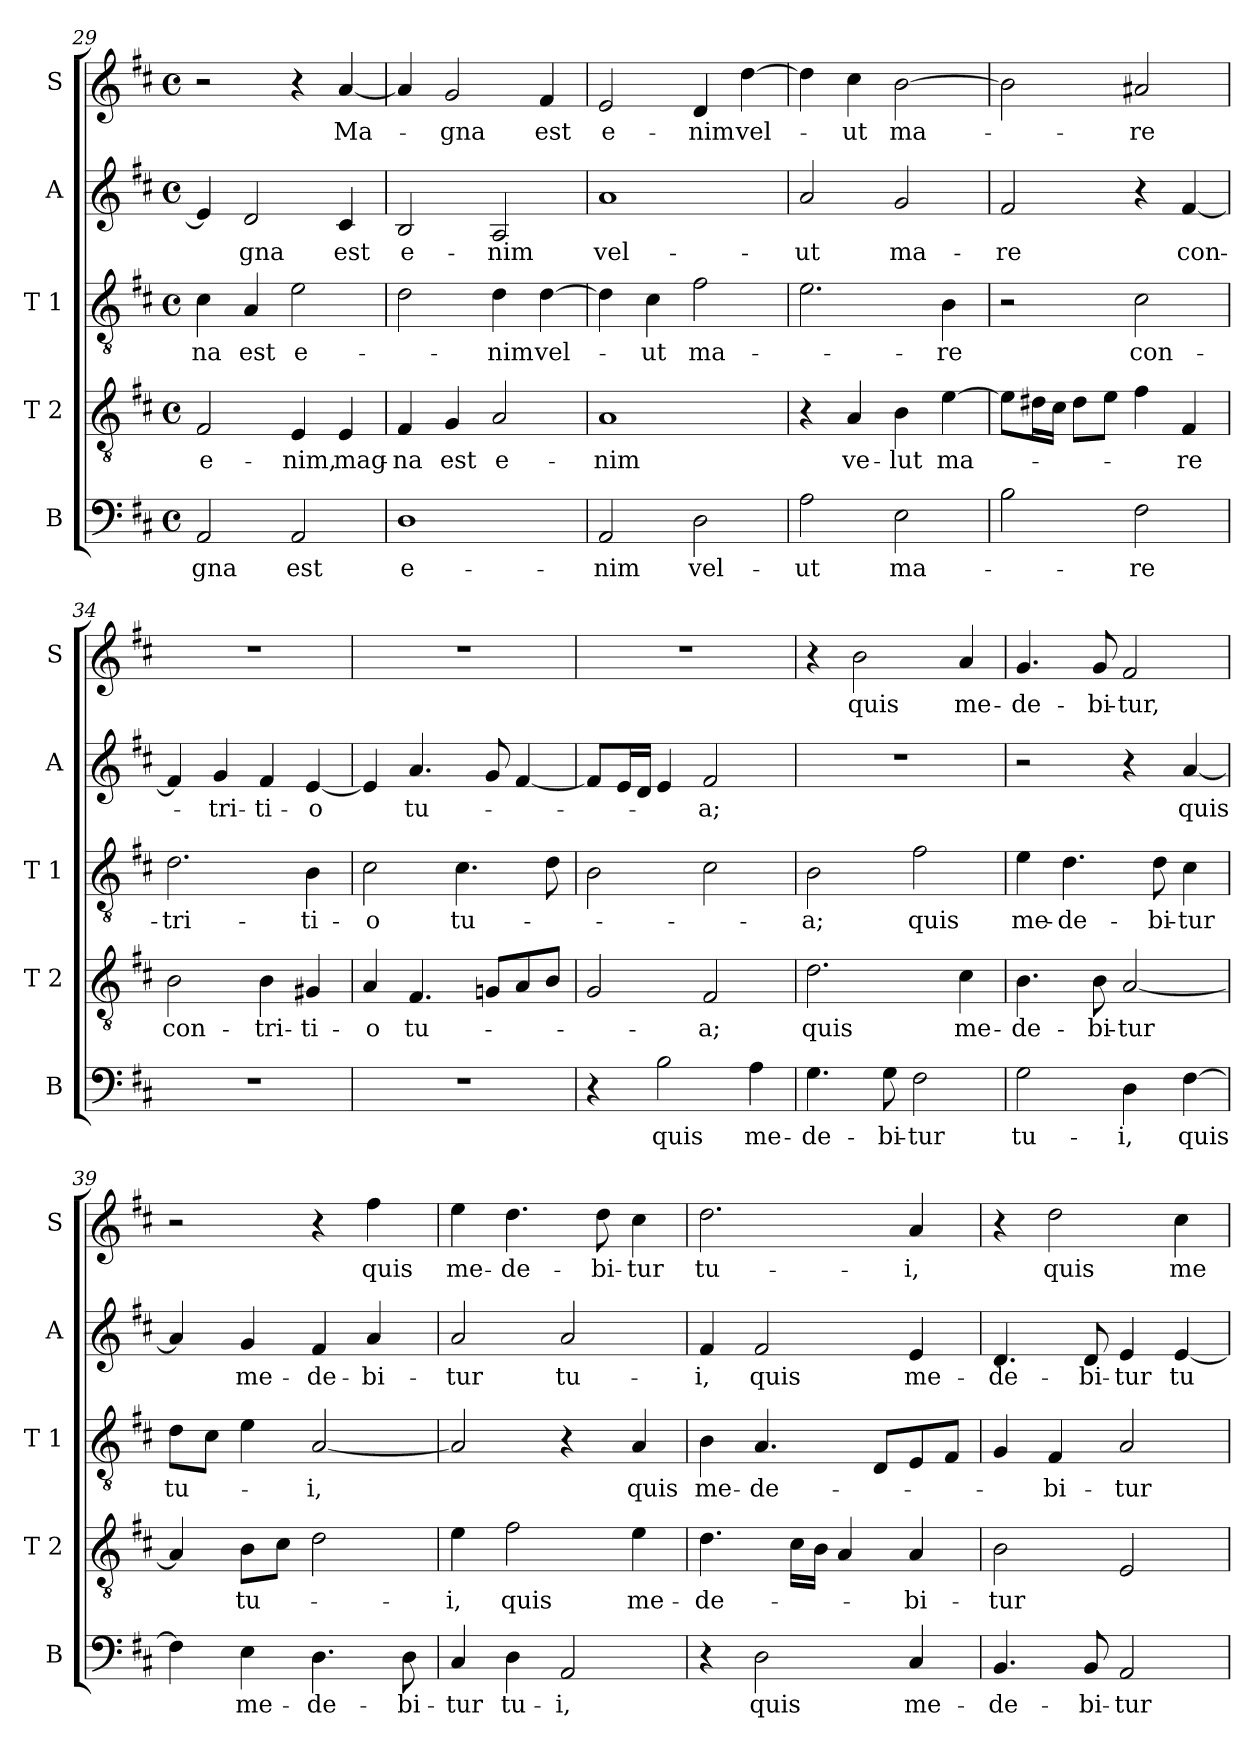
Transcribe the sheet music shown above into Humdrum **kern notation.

**kern	**text	**kern	**text	**kern	**text	**kern	**text	**kern	**text
*part5	*part5	*part4	*part4	*part3	*part3	*part2	*part2	*part1	*part1
*staff5	*staff5	*staff4	*staff4	*staff3	*staff3	*staff2	*staff2	*staff1	*staff1
*I"B	*	*I"T 2	*	*I"T 1	*	*I"A	*	*I"S	*
*I'B	*	*I'T 2	*	*I'T 1	*	*I'A	*	*I'S	*
*clefF4	*	*clefGv2	*	*clefGv2	*	*clefG2	*	*clefG2	*
*k[f#c#]	*	*k[f#c#]	*	*k[f#c#]	*	*k[f#c#]	*	*k[f#c#]	*
*b:	*	*b:	*	*b:	*	*b:	*	*b:	*
*M4/4	*	*M4/4	*	*M4/4	*	*M4/4	*	*M4/4	*
*met(c)	*	*met(c)	*	*met(c)	*	*met(c)	*	*met(c)	*
=29	=29	=29	=29	=29	=29	=29	=29	=29	=29
!	!LO:LY:b	!	!LO:LY:b	!	!LO:LY:b	!	!	!	!
2AA/	-gna	2F#/	e-	4c#\	-na	4e/]	.	2r	.
!	!	!	!	!	!LO:LY:b	!	!LO:LY:b	!	!
.	.	.	.	4A/	est	2d/	-gna	.	.
!	!LO:LY:b	!	!LO:LY:b	!	!LO:LY:b	!	!	!	!
2AA/	est	4E/	-nim,	2e\	e-	.	.	4r	.
!	!	!	!LO:LY:b	!	!	!	!LO:LY:b	!	!LO:LY:b
.	.	4E/	mag-	.	.	4c#/	est	[4a/	Ma-
=30	=30	=30	=30	=30	=30	=30	=30	=30	=30
!	!LO:LY:b	!	!LO:LY:b	!	!	!	!LO:LY:b	!	!
1D	e-	4F#/	-na	2d\	.	2B/	e-	4a/]	.
!	!	!	!LO:LY:b	!	!	!	!	!	!LO:LY:b
.	.	4G/	est	.	.	.	.	2g/	-gna
!	!	!	!LO:LY:b	!	!LO:LY:b	!	!LO:LY:b	!	!
.	.	2A/	e-	4d\	-nim	2A/	-nim	.	.
!	!	!	!	!	!LO:LY:b	!	!	!	!LO:LY:b
.	.	.	.	[4d\	vel-	.	.	4f#/	est
=31	=31	=31	=31	=31	=31	=31	=31	=31	=31
!	!LO:LY:b	!	!LO:LY:b	!	!	!	!LO:LY:b	!	!LO:LY:b
2AA/	-nim	1A	-nim	4d\]	.	1a	vel-	2e/	e-
!	!	!	!	!	!LO:LY:b	!	!	!	!
.	.	.	.	4c#\	-ut	.	.	.	.
!	!LO:LY:b	!	!	!	!LO:LY:b	!	!	!	!LO:LY:b
2D\	vel-	.	.	2f#\	ma-	.	.	4d/	-nim
!	!	!	!	!	!	!	!	!	!LO:LY:b
.	.	.	.	.	.	.	.	[4dd\	vel-
=32	=32	=32	=32	=32	=32	=32	=32	=32	=32
!	!LO:LY:b	!	!	!	!	!	!LO:LY:b	!	!
2A\	-ut	4r	.	2.e\	.	2a/	-ut	4dd\]	.
!	!	!	!LO:LY:b	!	!	!	!	!	!LO:LY:b
.	.	4A/	ve-	.	.	.	.	4cc#\	-ut
!	!LO:LY:b	!	!LO:LY:b	!	!	!	!LO:LY:b	!	!LO:LY:b
2E\	ma-	4B\	-lut	.	.	2g/	ma-	[2b\	ma-
!	!	!	!LO:LY:b	!	!LO:LY:b	!	!	!	!
.	.	[4e\	ma-	4B\	-re	.	.	.	.
!!LO:LB:g=z
=33	=33	=33	=33	=33	=33	=33	=33	=33	=33
!	!	!	!	!	!	!	!LO:LY:b	!	!
2B\	.	8e\L]	.	2r	.	2f#/	-re	2b\]	.
.	.	16d#X\L	.	.	.	.	.	.	.
.	.	16c#\JJ	.	.	.	.	.	.	.
.	.	8d#\L	.	.	.	.	.	.	.
.	.	8e\J	.	.	.	.	.	.	.
!	!LO:LY:b	!	!	!	!LO:LY:b	!	!	!	!LO:LY:b
2F#\	-re	4f#\	.	2c#\	con-	4r	.	2a#X/	-re
!	!	!	!LO:LY:b	!	!	!	!LO:LY:b	!	!
.	.	4F#/	-re	.	.	[4f#/	con-	.	.
=34	=34	=34	=34	=34	=34	=34	=34	=34	=34
!	!	!	!LO:LY:b	!	!LO:LY:b	!	!	!	!
1r	.	2B\	con-	2.d\	-tri-	4f#/]	.	1r	.
!	!	!	!	!	!	!	!LO:LY:b	!	!
.	.	.	.	.	.	4g/	-tri-	.	.
!	!	!	!LO:LY:b	!	!	!	!LO:LY:b	!	!
.	.	4B\	-tri-	.	.	4f#/	-ti-	.	.
!	!	!	!LO:LY:b	!	!LO:LY:b	!	!LO:LY:b	!	!
.	.	4G#X/	-ti-	4B\	-ti-	[4e/	-o	.	.
=35	=35	=35	=35	=35	=35	=35	=35	=35	=35
!	!	!	!LO:LY:b	!	!LO:LY:b	!	!	!	!
1r	.	4A/	-o	2c#\	-o	4e/]	.	1r	.
!	!	!	!LO:LY:b	!	!	!	!LO:LY:b	!	!
.	.	4.F#/	tu-	.	.	4.a/	tu-	.	.
!	!	!	!	!	!LO:LY:b	!	!	!	!
.	.	.	.	4.c#\	tu-	.	.	.	.
.	.	8Gn/L	.	.	.	8g/	.	.	.
.	.	8A/	.	.	.	[4f#/	.	.	.
.	.	8B/J	.	8d\	.	.	.	.	.
=36	=36	=36	=36	=36	=36	=36	=36	=36	=36
4r	.	2G/	.	2B\	.	8f#/L]	.	1r	.
.	.	.	.	.	.	16e/L	.	.	.
.	.	.	.	.	.	16d/JJ	.	.	.
!	!LO:LY:b	!	!	!	!	!	!	!	!
2B\	quis	.	.	.	.	4e/	.	.	.
!	!	!	!LO:LY:b	!	!	!	!LO:LY:b	!	!
.	.	2F#/	-a;	2c#\	.	2f#/	-a;	.	.
!	!LO:LY:b	!	!	!	!	!	!	!	!
4A\	me-	.	.	.	.	.	.	.	.
=37	=37	=37	=37	=37	=37	=37	=37	=37	=37
!	!LO:LY:b	!	!LO:LY:b	!	!LO:LY:b	!	!	!	!
4.G\	-de-	2.d\	quis	2B\	-a;	1r	.	4r	.
!	!	!	!	!	!	!	!	!	!LO:LY:b
.	.	.	.	.	.	.	.	2b\	quis
!	!LO:LY:b	!	!	!	!	!	!	!	!
8G\	-bi-	.	.	.	.	.	.	.	.
!	!LO:LY:b	!	!	!	!LO:LY:b	!	!	!	!
2F#\	-tur	.	.	2f#\	quis	.	.	.	.
!	!	!	!LO:LY:b	!	!	!	!	!	!LO:LY:b
.	.	4c#\	me-	.	.	.	.	4a/	me-
=38	=38	=38	=38	=38	=38	=38	=38	=38	=38
!	!LO:LY:b	!	!LO:LY:b	!	!LO:LY:b	!	!	!	!LO:LY:b
2G\	tu-	4.B\	-de-	4e\	me-	2r	.	4.g/	-de-
!	!	!	!	!	!LO:LY:b	!	!	!	!
.	.	.	.	4.d\	-de-	.	.	.	.
!	!	!	!LO:LY:b	!	!	!	!	!	!LO:LY:b
.	.	8B\	-bi-	.	.	.	.	8g/	-bi-
!	!LO:LY:b	!	!LO:LY:b	!	!	!	!	!	!LO:LY:b
4D\	-i,	[2A/	-tur	.	.	4r	.	2f#/	-tur,
!	!	!	!	!	!LO:LY:b	!	!	!	!
.	.	.	.	8d\	-bi-	.	.	.	.
!	!LO:LY:b	!	!	!	!LO:LY:b	!	!LO:LY:b	!	!
[4F#\	quis	.	.	4c#\	-tur	[4a/	quis	.	.
!!LO:PB:g=z
=39	=39	=39	=39	=39	=39	=39	=39	=39	=39
!	!	!	!	!	!LO:LY:b	!	!	!	!
4F#\]	.	4A/]	.	8d\L	tu-	4a/]	.	2r	.
.	.	.	.	8c#\J	.	.	.	.	.
!	!LO:LY:b	!	!LO:LY:b	!	!	!	!LO:LY:b	!	!
4E\	me-	8B\L	tu-	4e\	.	4g/	me-	.	.
.	.	8c#\J	.	.	.	.	.	.	.
!	!LO:LY:b	!	!	!	!LO:LY:b	!	!LO:LY:b	!	!
4.D\	-de-	2d\	.	[2A/	-i,	4f#/	-de-	4r	.
!	!	!	!	!	!	!	!LO:LY:b	!	!LO:LY:b
.	.	.	.	.	.	4a/	-bi-	4ff#\	quis
!	!LO:LY:b	!	!	!	!	!	!	!	!
8D\	-bi-	.	.	.	.	.	.	.	.
=40	=40	=40	=40	=40	=40	=40	=40	=40	=40
!	!LO:LY:b	!	!LO:LY:b	!	!	!	!LO:LY:b	!	!LO:LY:b
4C#/	-tur	4e\	-i,	2A/]	.	2a/	-tur	4ee\	me-
!	!LO:LY:b	!	!LO:LY:b	!	!	!	!	!	!LO:LY:b
4D\	tu-	2f#\	quis	.	.	.	.	4.dd\	-de-
!	!LO:LY:b	!	!	!	!	!	!LO:LY:b	!	!
2AA/	-i,	.	.	4r	.	2a/	tu-	.	.
!	!	!	!	!	!	!	!	!	!LO:LY:b
.	.	.	.	.	.	.	.	8dd\	-bi-
!	!	!	!LO:LY:b	!	!LO:LY:b	!	!	!	!LO:LY:b
.	.	4e\	me-	4A/	quis	.	.	4cc#\	-tur
=41	=41	=41	=41	=41	=41	=41	=41	=41	=41
!	!	!	!LO:LY:b	!	!LO:LY:b	!	!LO:LY:b	!	!LO:LY:b
4r	.	4.d\	-de-	4B\	me-	4f#/	-i,	2.dd\	tu-
!	!LO:LY:b	!	!	!	!LO:LY:b	!	!LO:LY:b	!	!
2D\	quis	.	.	4.A/	-de-	2f#/	quis	.	.
.	.	16c#\LL	.	.	.	.	.	.	.
.	.	16B\JJ	.	.	.	.	.	.	.
.	.	4A/	.	.	.	.	.	.	.
.	.	.	.	8D/L	.	.	.	.	.
!	!LO:LY:b	!	!LO:LY:b	!	!	!	!LO:LY:b	!	!LO:LY:b
4C#/	me-	4A/	-bi-	8E/	.	4e/	me-	4a/	-i,
.	.	.	.	8F#/J	.	.	.	.	.
=42	=42	=42	=42	=42	=42	=42	=42	=42	=42
!	!LO:LY:b	!	!LO:LY:b	!	!	!	!LO:LY:b	!	!
4.BB/	-de-	2B\	-tur	4G/	.	4.d/	-de-	4r	.
!	!	!	!	!	!LO:LY:b	!	!	!	!LO:LY:b
.	.	.	.	4F#/	-bi-	.	.	2dd\	quis
!	!LO:LY:b	!	!	!	!	!	!LO:LY:b	!	!
8BB/	-bi-	.	.	.	.	8d/	-bi-	.	.
!	!LO:LY:b	!	!	!	!LO:LY:b	!	!LO:LY:b	!	!
2AA/	-tur	2E/	.	2A/	-tur	4e/	-tur	.	.
!	!	!	!	!	!	!	!LO:LY:b	!	!LO:LY:b
.	.	.	.	.	.	[4e/	tu-	4cc#\	me-
=	=	=	=	=	=	=	=	=	=
*-	*-	*-	*-	*-	*-	*-	*-	*-	*-
